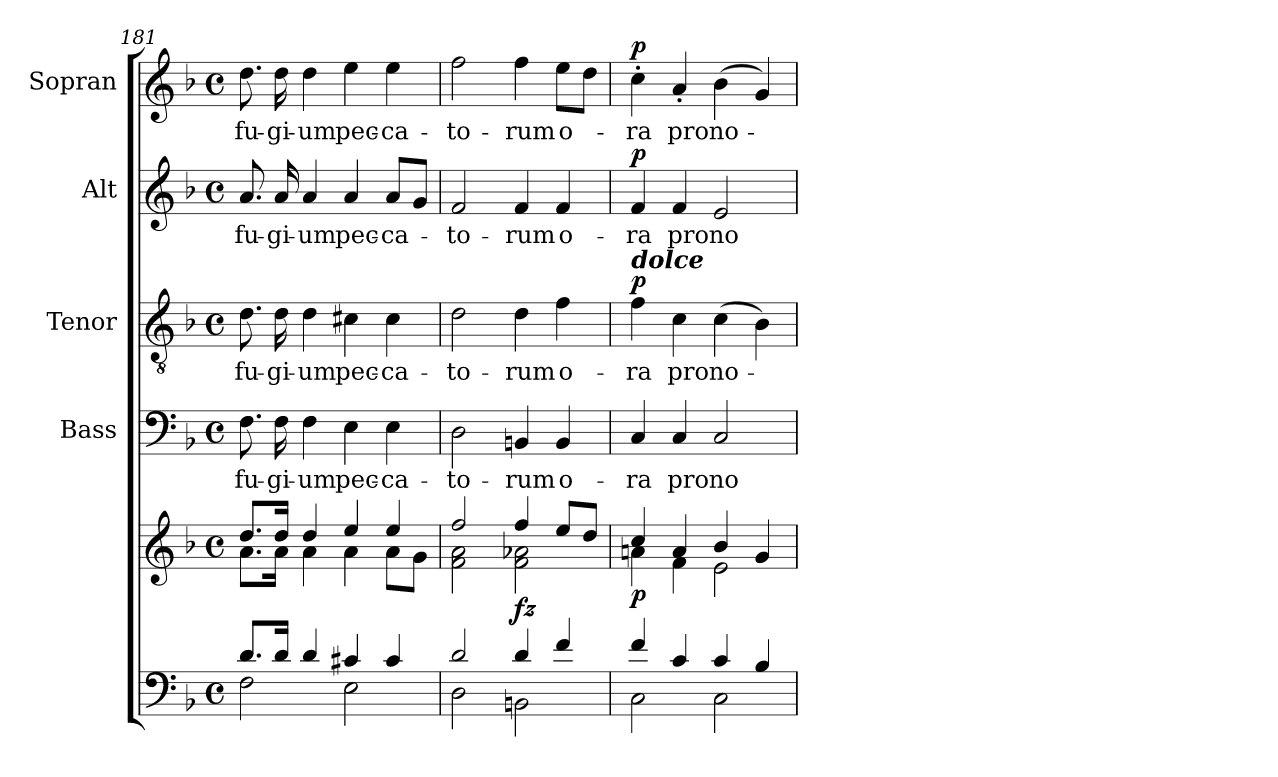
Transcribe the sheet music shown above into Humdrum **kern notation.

**kern	**kern	**dynam	**kern	**text	**kern	**text	**dynam	**kern	**text	**dynam	**kern	**text	**dynam
*part5	*part5	*part5	*part4	*part4	*part3	*part3	*part3	*part2	*part2	*part2	*part1	*part1	*part1
*staff6	*staff5	*staff5/6	*staff4	*staff4	*staff3	*staff3	*staff3	*staff2	*staff2	*staff2	*staff1	*staff1	*staff1
*	*	*	*I"Bass	*	*I"Tenor	*	*	*I"Alt	*	*	*I"Sopran	*	*
*	*	*	*I'B.	*	*I'T.	*	*	*I'A.	*	*	*I'S.	*	*
!!LO:LB:g=z
*clefF4	*clefG2	*	*clefF4	*	*clefGv2	*	*	*clefG2	*	*	*clefG2	*	*
*k[b-]	*k[b-]	*	*k[b-]	*	*k[b-]	*	*	*k[b-]	*	*	*k[b-]	*	*
*F:	*F:	*	*F:	*	*F:	*	*	*F:	*	*	*F:	*	*
*M4/4	*M4/4	*	*M4/4	*	*M4/4	*	*	*M4/4	*	*	*M4/4	*	*
*met(c)	*met(c)	*	*met(c)	*	*met(c)	*	*	*met(c)	*	*	*met(c)	*	*
=181	=181	=181	=181	=181	=181	=181	=181	=181	=181	=181	=181	=181	=181
*^	*^	*	*	*	*	*	*	*	*	*	*	*	*
!	!	!	!	!	!	!LO:LY:b	!	!LO:LY:b	!	!	!LO:LY:b	!	!	!LO:LY:b	!
8.d/L	2F\	8.dd/L	8.a\L	.	8.F\	-fu-	8.d\	-fu-	.	8.a/	-fu-	.	8.dd\	-fu-	.
!	!	!	!	!	!	!LO:LY:b	!	!LO:LY:b	!	!	!LO:LY:b	!	!	!LO:LY:b	!
16d/Jk	.	16dd/Jk	16a\Jk	.	16F\	-gi-	16d\	-gi-	.	16a/	-gi-	.	16dd\	-gi-	.
!	!	!	!	!	!	!LO:LY:b	!	!LO:LY:b	!	!	!LO:LY:b	!	!	!LO:LY:b	!
4d/	.	4dd/	4a\	.	4F\	-um	4d\	-um	.	4a/	-um	.	4dd\	-um	.
!	!	!	!	!	!	!LO:LY:b	!	!LO:LY:b	!	!	!LO:LY:b	!	!	!LO:LY:b	!
4c#X/	2E\	4ee/	4a\	.	4E\	pec-	4c#X\	pec-	.	4a/	pec-	.	4ee\	pec-	.
!	!	!	!	!	!	!LO:LY:b	!	!LO:LY:b	!	!	!LO:LY:b	!	!	!LO:LY:b	!
4c#/	.	4ee/	8a\L	.	4E\	-ca-	4c#\	-ca-	.	8a/L	-ca-	.	4ee\	-ca-	.
.	.	.	8g\J	.	.	.	.	.	.	8g/J	.	.	.	.	.
=182	=182	=182	=182	=182	=182	=182	=182	=182	=182	=182	=182	=182	=182	=182	=182
!	!	!	!	!	!	!LO:LY:b	!	!LO:LY:b	!	!	!LO:LY:b	!	!	!LO:LY:b	!
2d/	2D\	2ff/	2f\ 2a\	.	2D\	-to-	2d\	-to-	.	2f/	-to-	.	2ff\	-to-	.
!	!	!	!	!LO:DY:b	!	!LO:LY:b	!	!LO:LY:b	!	!	!LO:LY:b	!	!	!LO:LY:b	!
4d/	2BBn\	4ff/	2f\ 2a-X\	fz	4BBn/	-rum	4d\	-rum	.	4f/	-rum	.	4ff\	-rum	.
!	!	!	!	!	!	!LO:LY:b	!	!LO:LY:b	!	!	!LO:LY:b	!	!	!LO:LY:b	!
4f/	.	8ee/L	.	.	4BB/	o-	4f\	o-	.	4f/	o-	.	8ee\L	o-	.
.	.	8dd/J	.	.	.	.	.	.	.	.	.	.	8dd\J	.	.
=183	=183	=183	=183	=183	=183	=183	=183	=183	=183	=183	=183	=183	=183	=183	=183
!	!	!	!	!	!	!	!LO:TX:a:Bi:t=dolce	!	!	!	!	!	!	!	!
!	!	!	!	!LO:DY:b	!	!LO:LY:b	!	!LO:LY:b	!LO:DY:a	!	!LO:LY:b	!LO:DY:a	!	!LO:LY:b	!LO:DY:a
4f/	2C\	4cc/	4an\	p	4C/	-ra	4f\	-ra	p	4f/	-ra	p	4cc'>\	-ra	p
!	!	!	!	!	!	!LO:LY:b	!	!LO:LY:b	!	!	!LO:LY:b	!	!	!LO:LY:b	!
4c/	.	4a/	4f\	.	4C/	pro	4c\	pro	.	4f/	pro	.	4a'</	pro	.
!	!	!	!	!	!	!LO:LY:b	!	!LO:LY:b	!	!	!LO:LY:b	!	!	!LO:LY:b	!
4c/	2C\	4b-/	2e\	.	2C/	no-	(>4c\	no-	.	2e/	no-	.	(>4b-\	no-	.
4B-/	.	4g/	.	.	.	.	4B-\)	.	.	.	.	.	4g/)	.	.
*v	*v	*	*	*	*	*	*	*	*	*	*	*	*	*	*
*	*v	*v	*	*	*	*	*	*	*	*	*	*	*	*
=	=	=	=	=	=	=	=	=	=	=	=	=	=
*-	*-	*-	*-	*-	*-	*-	*-	*-	*-	*-	*-	*-	*-
